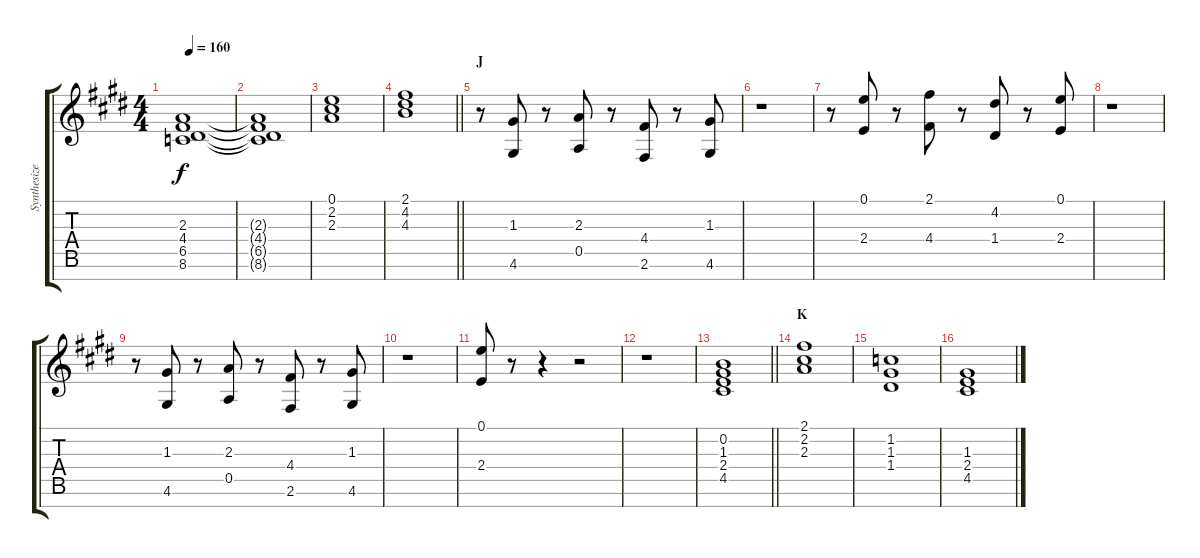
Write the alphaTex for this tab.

\track ("Synthesizer" "Synthesize") {instrument fx5brightness}
\staff {score tabs}
\tuning (E5 B4 G4 D4 A3 E3 B2) {hide}
\ts (4 4)
\tempo 160
\clef g2
\ks e
(2.3 4.4 6.5 8.6).1{dy f} |
(2.3{t} 4.4{t} 6.5{t} 8.6{t}).1 |
(0.1 2.2 2.3).1 |
\barLineRight lightlight
(2.1 4.2 4.3).1 |
\section ("" "J")
r.8 (1.3 4.6).8 r.8 (2.3 0.5).8 r.8 (4.4 2.6).8 r.8 (1.3 4.6).8 |
r.1 |
r.8 (0.1 2.4).8 r.8 (2.1 4.4).8 r.8 (4.2 1.4).8 r.8 (0.1 2.4).8 |
r.1 |
r.8 (1.3 4.6).8 r.8 (2.3 0.5).8 r.8 (4.4 2.6).8 r.8 (1.3 4.6).8 |
r.1 |
(0.1 2.4).8 r.8 r.4 r.2 |
r.1 |
\barLineRight lightlight
(0.2 1.3 2.4 4.5).1 |
\section ("" "K")
(2.1 2.2 2.3).1 |
(1.2 1.3 1.4).1 |
(1.3 2.4 4.5).1
